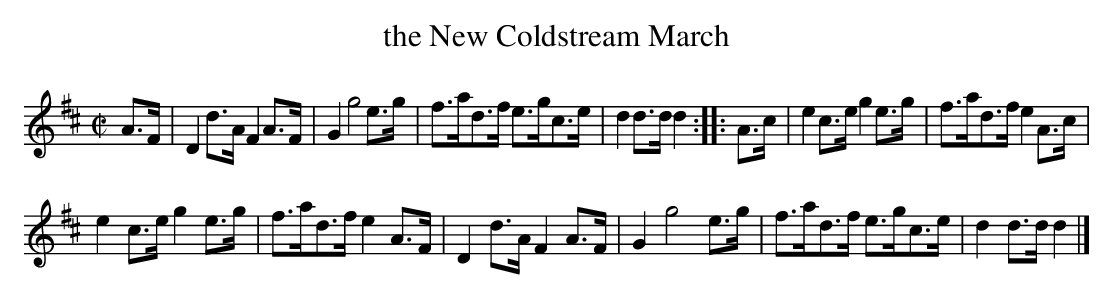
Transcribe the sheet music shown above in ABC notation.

X:1
T: the New Coldstream March
M: C|
L: 1/8
K: D
A>F |\
D2d>A F2A>F | G2 g4 e>g |\
f>ad>f e>gc>e | d2d>d d2 :|\
|: A>c |\
e2c>e g2e>g | f>ad>f e2A>c |
e2c>e g2e>g | f>ad>f e2A>F |\
D2d>A F2A>F | G2 g4 e>g |\
f>ad>f e>gc>e | d2d>d d2 |]
